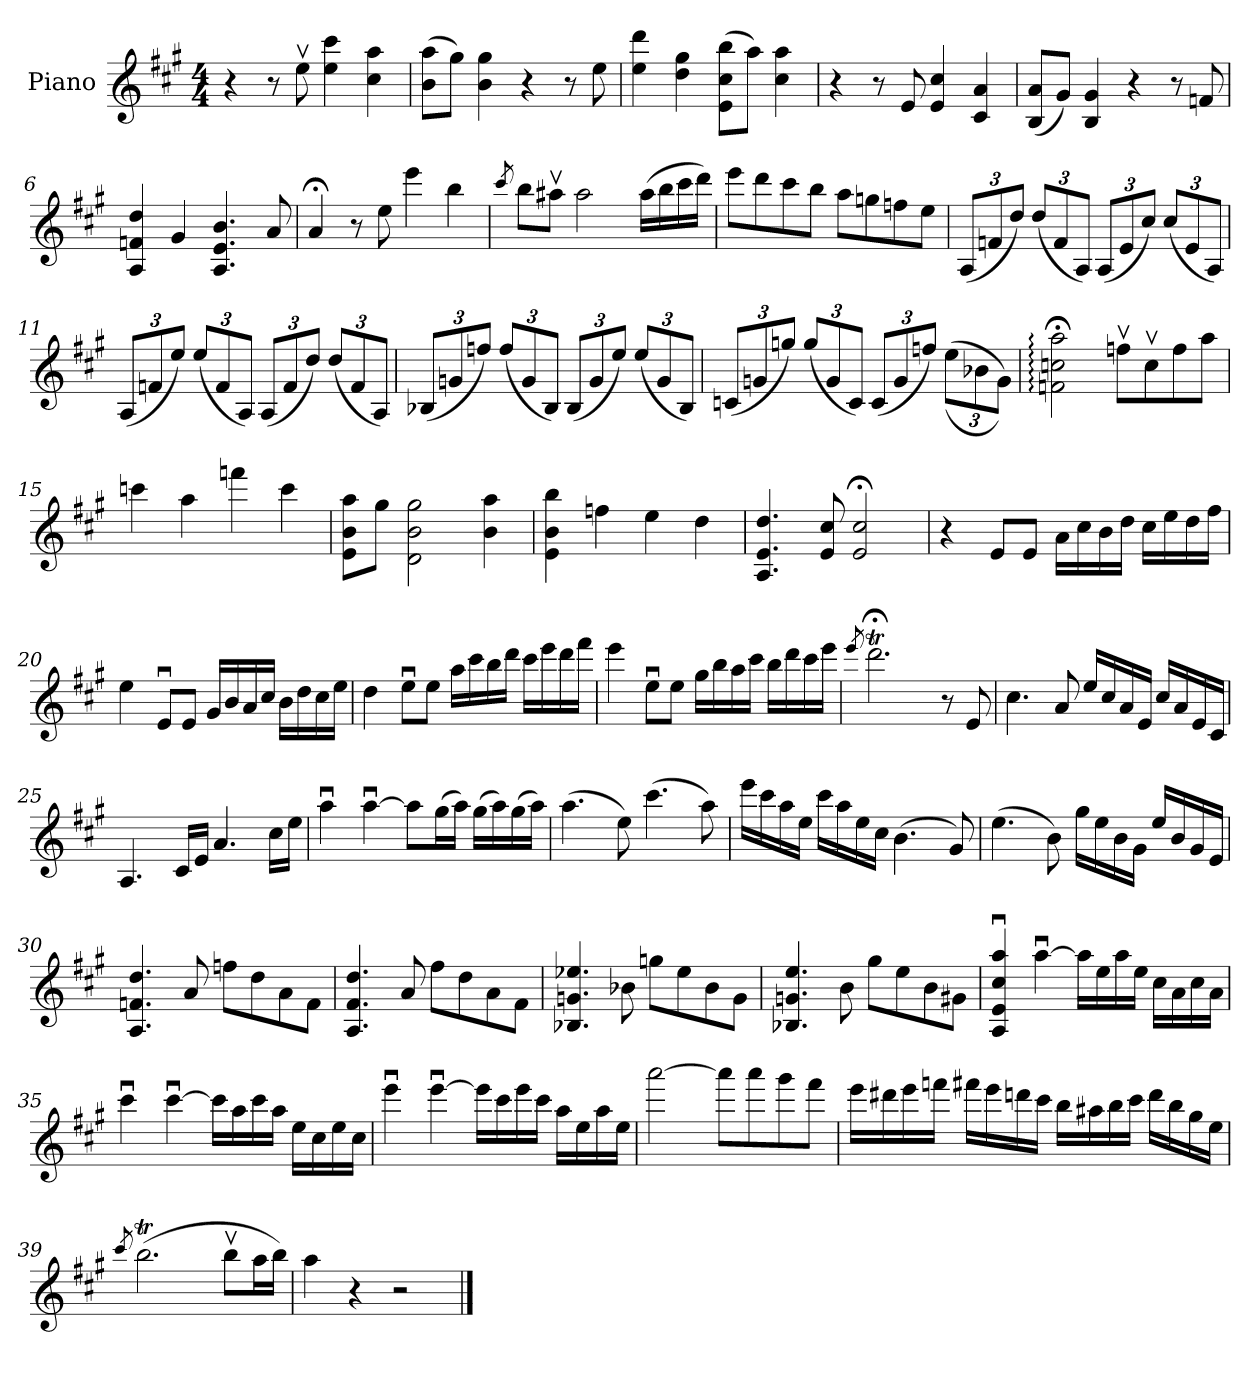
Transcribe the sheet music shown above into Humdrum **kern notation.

**kern
*part1
*staff1
*I"Piano
*I'Pno.
*clefG2
*k[f#c#g#]
*M4/4
=1
4r
8r
8eev\
4ee\ 4ccc#\
4cc#\ 4aa\
=2
(>8b\ 8aa\L
8gg#\J)
4b\ 4gg#\
4r
8r
8ee\
=3
4ee\ 4ddd\
4dd\ 4gg#\
(>8e\ 8cc#\ 8bb\L
8aa\J)
4cc#\ 4aa\
=4
4r
8r
8e/
4e/ 4cc#/
4c#/ 4a/
!!LO:LB:g=z
=5
(<8B/ 8a/L
8g#/J)
4B/ 4g#/
4r
8r
8fn/
=6
4A/ 4fn/ 4dd/
4g#/
4.A/ 4.e/ 4.b/
8a/
=7
4a;</
8r
8ee\
4eee\
4bb\
=8
8qccc#/
8bb\L
8aa#Xv\J
2aa#\
(>16aa#\LL
16bb\
16ccc#\
16ddd\JJ)
!!LO:LB:g=z
=9
8eee\L
8ddd\
8ccc#\
8bb\J
8aa\L
8ggn\
8ffn\
8ee\J
=10
*Xbrackettup
(<12A/L
12fn/
12dd/J)
(<12dd/L
12f/
12A/J)
(<12A/L
12e/
12cc#/J)
(<12cc#/L
12e/
12A/J)
=11
(<12A/L
12fn/
12ee/J)
(<12ee/L
12f/
12A/J)
(<12A/L
12f/
12dd/J)
(<12dd/L
12f/
12A/J)
=12
(<12B-X/L
12gn/
12ffn/J)
(<12ff/L
12g/
12B-/J)
(<12B-/L
12g/
12ee/J)
(<12ee/L
12g/
12B-/J)
!!LO:LB:g=z
=13
(<12cn/L
12gn/
12ggn/J)
(<12gg/L
12g/
12c/J)
(<12c/L
12g/
12ffn/J)
(>(>12ee\L
12b-X\
12g\J))
=14
2fn\;<: 2ccn\;<: 2aa\;<:
8ffnv\L
8ccv\
8ff\
8aa\J
=15
4cccn\
4aa\
4fffn\
4ccc\
=16
8e\ 8b\ 8aa\L
8gg#\J
2d\ 2b\ 2gg#\
4b\ 4aa\
=17
4e\ 4b\ 4bb\
4ffn\
4ee\
4dd\
!!LO:LB:g=z
=18
4.A/ 4.e/ 4.dd/
8e/ 8cc#/
2e/;< 2cc#/;<
=19
4r
8e/L
8e/J
16a\LL
16cc#\
16b\
16dd\JJ
16cc#\LL
16ee\
16dd\
16ff#\JJ
=20
4ee\
8eu/L
8e/J
16g#/LL
16b/
16a/
16cc#/JJ
16b\LL
16dd\
16cc#\
16ee\JJ
=21
4dd\
8eeu\L
8ee\J
16aa\LL
16ccc#\
16bb\
16ddd\JJ
16ccc#\LL
16eee\
16ddd\
16fff#\JJ
!!LO:LB:g=z
=22
4eee\
8eeu\L
8ee\J
16gg#\LL
16bb\
16aa\
16ccc#\JJ
16bb\LL
16ddd\
16ccc#\
16eee\JJ
!!LO:LB:g=z
=23
8qeee/
2.ddd;<T\
8r
8e/
=24
4.cc#\
8a/
16ee/LL
16cc#/
16a/
16e/JJ
16cc#/LL
16a/
16e/
16c#/JJ
=25
4.A/
16c#/LL
16e/JJ
4.a/
16cc#\LL
16ee\JJ
=26
4aau\
[4aau\
8aa\L]
(>16gg#\L
16aa\JJ)
(>16gg#\LL
16aa\)
(>16gg#\
16aa\JJ)
!!LO:LB:g=z
=27
(>4.aa\
8ee\)
(>4.ccc#\
8aa\)
=28
16eee\LL
16ccc#\
16aa\
16ee\JJ
16ccc#\LL
16aa\
16ee\
16cc#\JJ
(>4.b\
8g#/)
=29
(>4.ee\
8b\)
16gg#\LL
16ee\
16b\
16g#\JJ
16ee/LL
16b/
16g#/
16e/JJ
=30
4.A/ 4.fn/ 4.dd/
8a/
8ffn\L
8dd\
8a\
8f\J
=31
4.A/ 4.f#/ 4.dd/
8a/
8ff#\L
8dd\
8a\
8f#\J
!!LO:LB:g=z
=32
4.B-X/ 4.gn/ 4.ee-X/
8b-X\
8ggn\L
8ee-\
8b-\
8g\J
=33
4.B-X/ 4.gn/ 4.ee/
8b\
8gg#\L
8ee\
8b\
8g#X\J
=34
4A/u 4e/u 4cc#/u 4aa/u
[4aau\
16aa\LL]
16ee\
16aa\
16ee\JJ
16cc#\LL
16a\
16cc#\
16a\JJ
=35
4ccc#u\
[4ccc#u\
16ccc#\LL]
16aa\
16ccc#\
16aa\JJ
16ee\LL
16cc#\
16ee\
16cc#\JJ
!!LO:LB:g=z
=36
4eeeu\
[4eeeu\
16eee\LL]
16ccc#\
16eee\
16ccc#\JJ
16aa\LL
16ee\
16aa\
16ee\JJ
=37
[2aaa\
8aaa\L]
8aaa\
8ggg#\
8fff#\J
=38
16eee\LL
16ddd#X\
16eee\
16fffn\JJ
16fff#X\LL
16eee\
16dddn\
16ccc#\JJ
16bb\LL
16aa#X\
16bb\
16ccc#\JJ
16ddd\LL
16bb\
16gg#\
16ee\JJ
!!LO:PB:g=z
=39
8qccc#/
(>2.bbT\
8bbv\L
16aa\L
16bb\JJ)
=40
4aa\
4r
2r
==
*-
